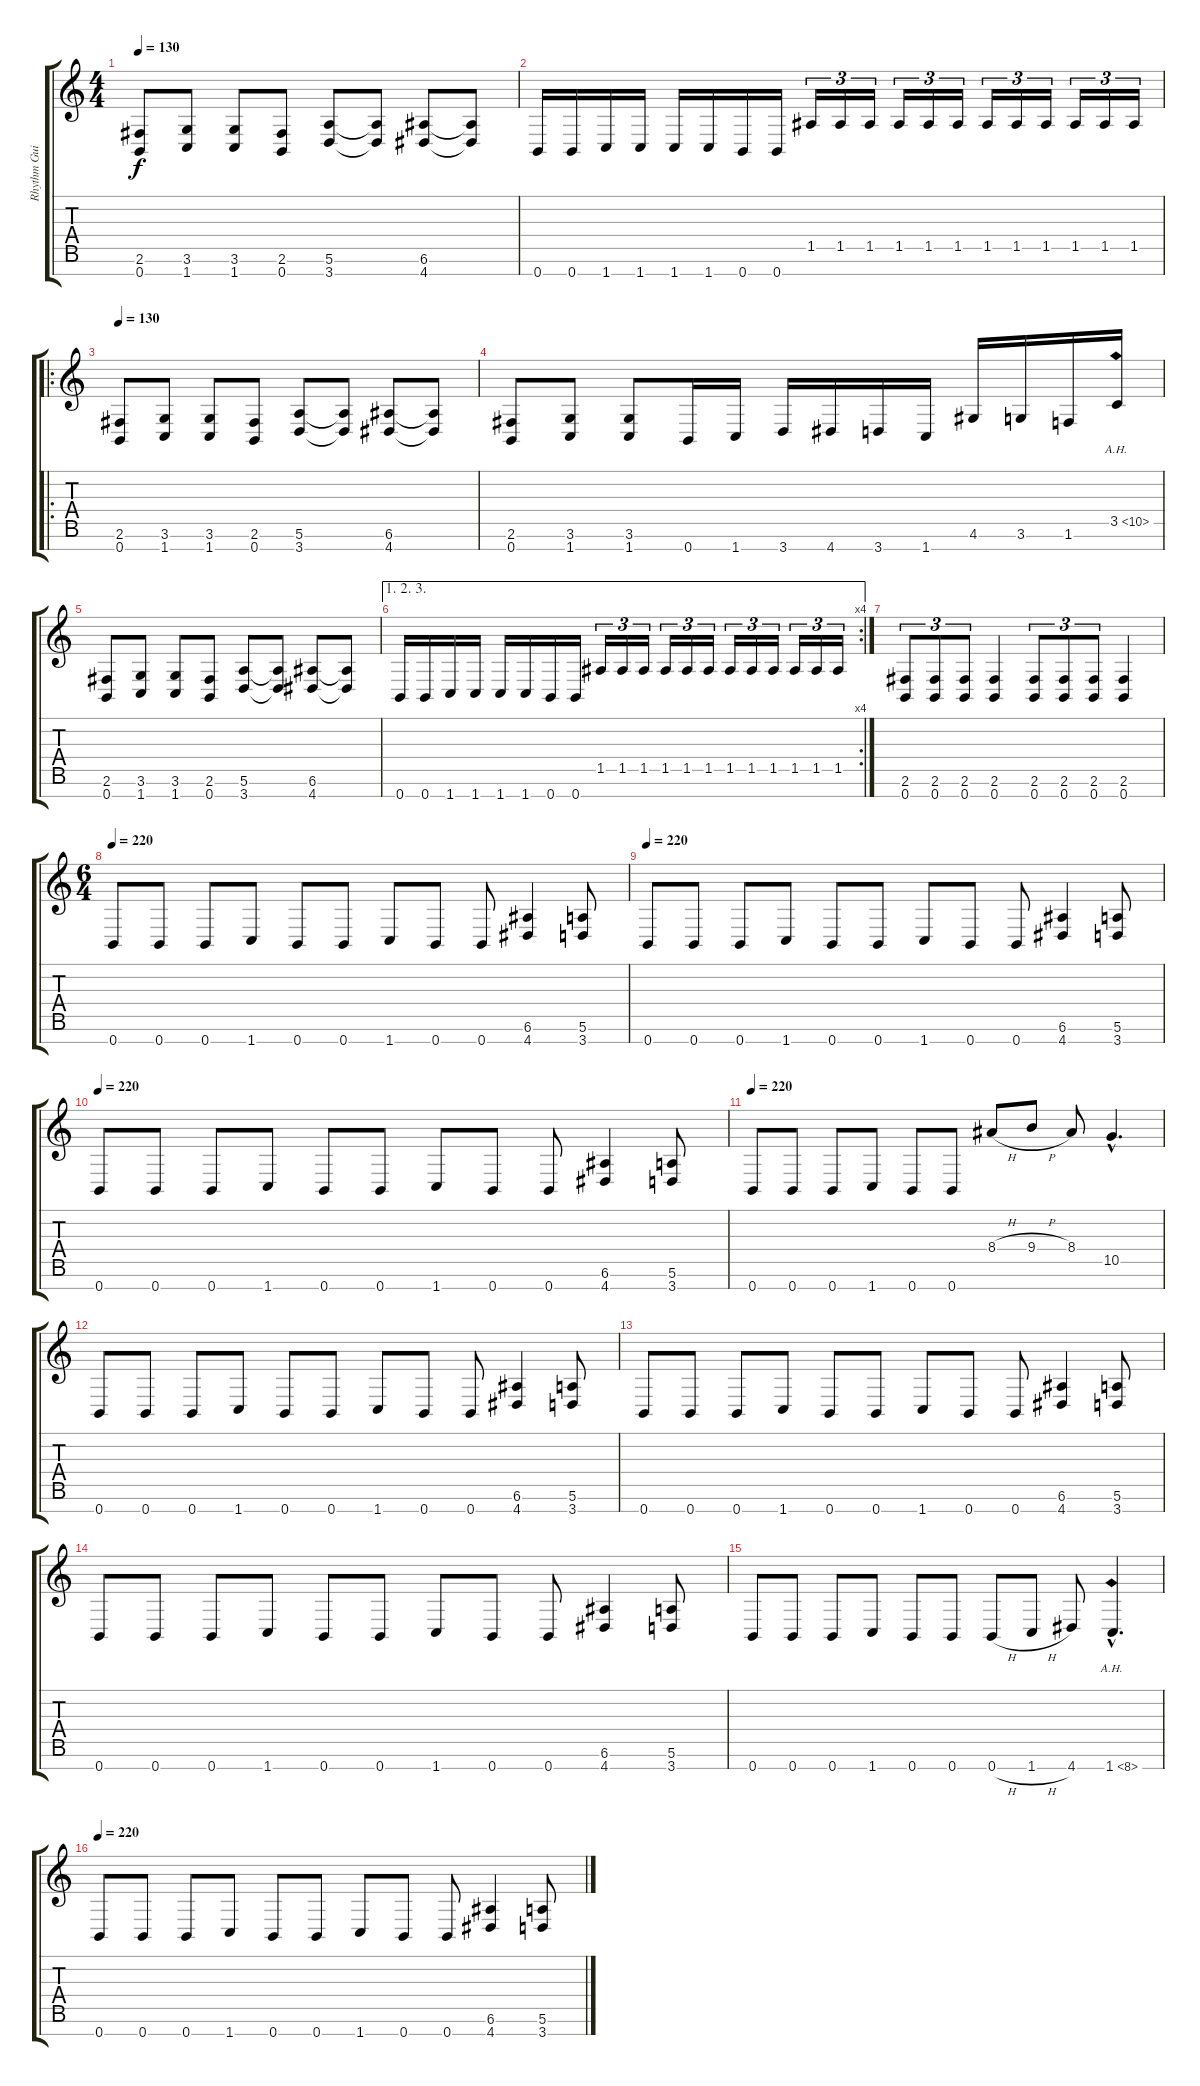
\track ("Rhythm Guitar" "Rhythm Gui") {instrument distortionguitar}
\staff {score tabs}
\tuning (E4 B3 G3 D3 A2 E2 B1) {hide}
\ts (4 4)
\tempo 130
\clef g2
\ks c
(2.6 0.7).8{dy f} (3.6 1.7).8 (3.6 1.7).8 (2.6 0.7).8 (5.6 3.7).8 (5.6{t} 3.7{t}).8 (6.6 4.7).8 (6.6{t} 4.7{t}).8 |
0.7.16 0.7.16 1.7.16 1.7.16 1.7.16 1.7.16 0.7.16 0.7.16 1.5.16{tu (3 2)} 1.5.16{tu (3 2)} 1.5.16{tu (3 2)} 1.5.16{tu (3 2)} 1.5.16{tu (3 2)} 1.5.16{tu (3 2)} 1.5.16{tu (3 2)} 1.5.16{tu (3 2)} 1.5.16{tu (3 2)} 1.5.16{tu (3 2)} 1.5.16{tu (3 2)} 1.5.16{tu (3 2)} |
\ro
\tempo 130
(2.6 0.7).8 (3.6 1.7).8 (3.6 1.7).8 (2.6 0.7).8 (5.6 3.7).8 (5.6{t} 3.7{t}).8 (6.6 4.7).8 (6.6{t} 4.7{t}).8 |
(2.6 0.7).8 (3.6 1.7).8 (3.6 1.7).8 0.7.16 1.7.16 3.7.16 4.7.16 3.7.16 1.7.16 4.6.16 3.6.16 1.6.16 3.5{ah 7}.16 |
(2.6 0.7).8 (3.6 1.7).8 (3.6 1.7).8 (2.6 0.7).8 (5.6 3.7).8 (5.6{t} 3.7{t}).8 (6.6 4.7).8 (6.6{t} 4.7{t}).8 |
\ae (1 2 3)
\rc 4
0.7.16 0.7.16 1.7.16 1.7.16 1.7.16 1.7.16 0.7.16 0.7.16 1.5.16{tu (3 2)} 1.5.16{tu (3 2)} 1.5.16{tu (3 2)} 1.5.16{tu (3 2)} 1.5.16{tu (3 2)} 1.5.16{tu (3 2)} 1.5.16{tu (3 2)} 1.5.16{tu (3 2)} 1.5.16{tu (3 2)} 1.5.16{tu (3 2)} 1.5.16{tu (3 2)} 1.5.16{tu (3 2)} |
(2.6 0.7).8{tu (3 2)} (2.6 0.7).8{tu (3 2)} (2.6 0.7).8{tu (3 2)} (2.6 0.7).4 (2.6 0.7).8{tu (3 2)} (2.6 0.7).8{tu (3 2)} (2.6 0.7).8{tu (3 2)} (2.6 0.7).4 |
\ts (6 4)
\tempo 220
0.7.8 0.7.8 0.7.8 1.7.8 0.7.8 0.7.8 1.7.8 0.7.8 0.7.8 (6.6 4.7).4 (5.6 3.7).8 |
\tempo 220
0.7.8 0.7.8 0.7.8 1.7.8 0.7.8 0.7.8 1.7.8 0.7.8 0.7.8 (6.6 4.7).4 (5.6 3.7).8 |
\tempo 220
0.7.8 0.7.8 0.7.8 1.7.8 0.7.8 0.7.8 1.7.8 0.7.8 0.7.8 (6.6 4.7).4 (5.6 3.7).8 |
\tempo 220
0.7.8 0.7.8 0.7.8 1.7.8 0.7.8 0.7.8 8.4{h}.8 9.4{h}.8 8.4.8 10.5{hac}.4{d} |
0.7.8 0.7.8 0.7.8 1.7.8 0.7.8 0.7.8 1.7.8 0.7.8 0.7.8 (6.6 4.7).4 (5.6 3.7).8 |
0.7.8 0.7.8 0.7.8 1.7.8 0.7.8 0.7.8 1.7.8 0.7.8 0.7.8 (6.6 4.7).4 (5.6 3.7).8 |
0.7.8 0.7.8 0.7.8 1.7.8 0.7.8 0.7.8 1.7.8 0.7.8 0.7.8 (6.6 4.7).4 (5.6 3.7).8 |
0.7.8 0.7.8 0.7.8 1.7.8 0.7.8 0.7.8 0.7{h}.8 1.7{h}.8 4.7.8 1.7{ah 7 hac}.4{d} |
\tempo 220
0.7.8 0.7.8 0.7.8 1.7.8 0.7.8 0.7.8 1.7.8 0.7.8 0.7.8 (6.6 4.7).4 (5.6 3.7).8
